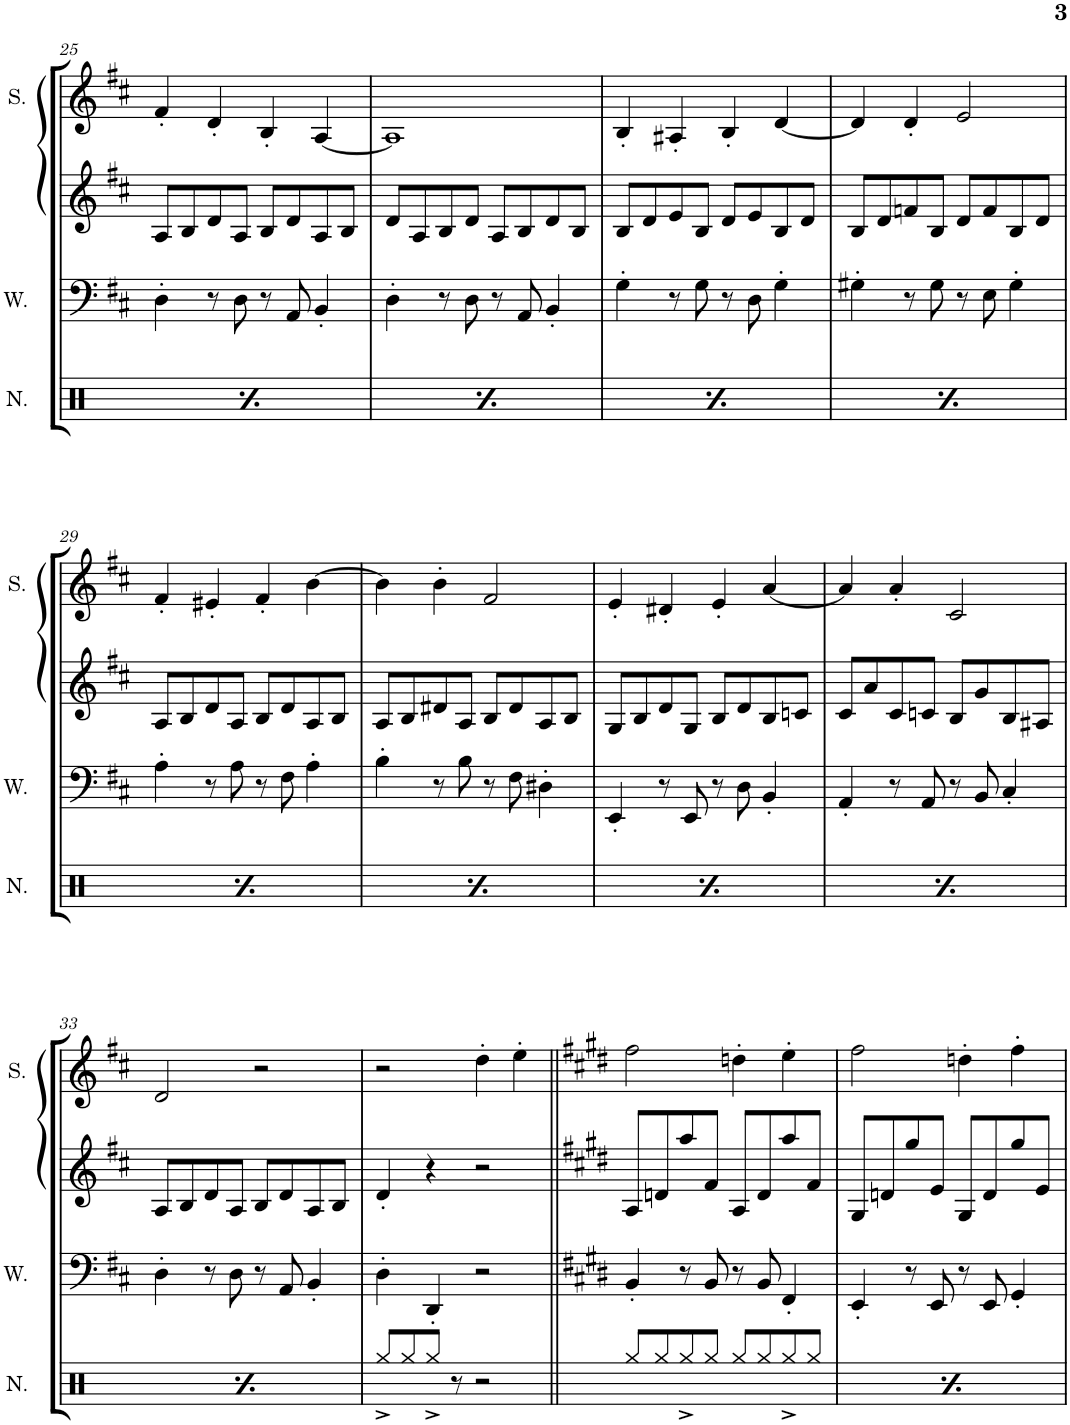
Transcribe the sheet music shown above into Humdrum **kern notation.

**kern	**kern	**kern	**kern
*part4	*part3	*part2	*part1
*staff4	*staff3	*staff2	*staff1
*I"Noise	*I"Wave	*I"Square Synthesizer	*I"Square
*I'N.	*I'W.	*	*I'S.
!!LO:PB:g=z
*clefX	*clefF4	*clefG2	*clefG2
*k[]	*k[f#c#]	*k[f#c#]	*k[f#c#]
*M2/2	*M2/2	*M2/2	*M2/2
*met(c|)	*met(c|)	*met(c|)	*met(c|)
=25	=25	=25	=25
8Rgg/L	4D'\	8A/L	4f#'/
8Rgg/	.	8B/	.
8Rgg^/	8r	8d/	4d'/
8Rgg/J	8D\	8A/J	.
8Rgg/L	8r	8B/L	4B'/
8Rgg/	8AA/	8d/	.
8Rgg^/	4BB'/	8A/	[4A/
8Rgg/J	.	8B/J	.
=26	=26	=26	=26
8Rgg/L	4D'\	8d/L	1A]
8Rgg/	.	8A/	.
8Rgg^/	8r	8B/	.
8Rgg/J	8D\	8d/J	.
8Rgg/L	8r	8A/L	.
8Rgg/	8AA/	8B/	.
8Rgg^/	4BB'/	8d/	.
8Rgg/J	.	8B/J	.
=27	=27	=27	=27
8Rgg/L	4G'\	8B/L	4B'/
8Rgg/	.	8d/	.
8Rgg^/	8r	8e/	4A#X'/
8Rgg/J	8G\	8B/J	.
8Rgg/L	8r	8d/L	4B'/
8Rgg/	8D\	8e/	.
8Rgg^/	4G'\	8B/	[4d/
8Rgg/J	.	8d/J	.
=28	=28	=28	=28
8Rgg/L	4G#X'\	8B/L	4d/]
8Rgg/	.	8d/	.
8Rgg^/	8r	8fn/	4d'/
8Rgg/J	8G#\	8B/J	.
8Rgg/L	8r	8d/L	2e/
8Rgg/	8E\	8f/	.
8Rgg^/	4G#'\	8B/	.
8Rgg/J	.	8d/J	.
!!LO:LB:g=z
=29	=29	=29	=29
8Rgg/L	4A'\	8A/L	4f#'/
8Rgg/	.	8B/	.
8Rgg^/	8r	8d/	4e#X'/
8Rgg/J	8A\	8A/J	.
8Rgg/L	8r	8B/L	4f#'/
8Rgg/	8F#\	8d/	.
8Rgg^/	4A'\	8A/	[4b\
8Rgg/J	.	8B/J	.
=30	=30	=30	=30
8Rgg/L	4B'\	8A/L	4b\]
8Rgg/	.	8B/	.
8Rgg^/	8r	8d#X/	4b'\
8Rgg/J	8B\	8A/J	.
8Rgg/L	8r	8B/L	2f#/
8Rgg/	8F#\	8d#/	.
8Rgg^/	4D#X'\	8A/	.
8Rgg/J	.	8B/J	.
=31	=31	=31	=31
8Rgg/L	4EE'/	8G/L	4e'/
8Rgg/	.	8B/	.
8Rgg^/	8r	8d/	4d#X'/
8Rgg/J	8EE/	8G/J	.
8Rgg/L	8r	8B/L	4e'/
8Rgg/	8D\	8d/	.
8Rgg^/	4BB'/	8B/	[4a/
8Rgg/J	.	8cn/J	.
=32	=32	=32	=32
8Rgg/L	4AA'/	8c#/L	4a/]
8Rgg/	.	8a/	.
8Rgg^/	8r	8c#/	4a'/
8Rgg/J	8AA/	8cn/J	.
8Rgg/L	8r	8B/L	2c#/
8Rgg/	8BB/	8g/	.
8Rgg^/	4C#'/	8B/	.
8Rgg/J	.	8A#X/J	.
!!LO:LB:g=z
=33	=33	=33	=33
8Rgg/L	4D'\	8A/L	2d/
8Rgg/	.	8B/	.
8Rgg^/	8r	8d/	.
8Rgg/J	8D\	8A/J	.
8Rgg/L	8r	8B/L	2r
8Rgg/	8AA/	8d/	.
8Rgg^/	4BB'/	8A/	.
8Rgg/J	.	8B/J	.
=34	=34	=34	=34
8Rgg^/L	4D'\	4d'/	2r
8Rgg/	.	.	.
8Rgg^/J	4DD'/	4r	.
8r	.	.	.
2r	2r	2r	4dd'\
.	.	.	4ee'\
=35||	=35||	=35||	=35||
*	*k[f#c#g#d#]	*k[f#c#g#d#]	*k[f#c#g#d#]
8Rgg/L	4BB'/	8A/L	2ff#\
8Rgg/	.	8dn/	.
8Rgg^/	8r	8aa/	.
8Rgg/J	8BB/	8f#/J	.
8Rgg/L	8r	8A/L	4ddn'\
8Rgg/	8BB/	8d/	.
8Rgg^/	4FF#'/	8aa/	4ee'\
8Rgg/J	.	8f#/J	.
=36	=36	=36	=36
8Rgg/L	4EE'/	8G#/L	2ff#\
8Rgg/	.	8dn/	.
8Rgg^/	8r	8gg#/	.
8Rgg/J	8EE/	8e/J	.
8Rgg/L	8r	8G#/L	4ddn'\
8Rgg/	8EE/	8d/	.
8Rgg^/	4GG#'/	8gg#/	4ff#'\
8Rgg/J	.	8e/J	.
=	=	=	=
*-	*-	*-	*-
